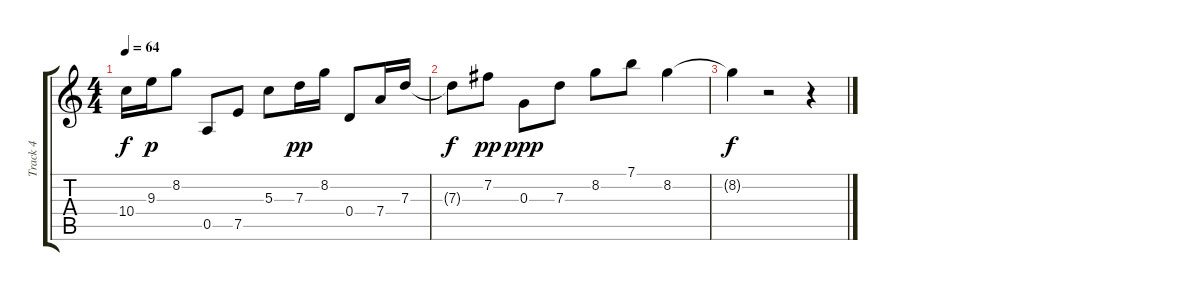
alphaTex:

\track ("Track 4" "Track 4") {instrument acousticguitarsteel}
\staff {score tabs}
\tuning (E4 B3 G3 D3 A2 E2) {hide}
\ts (4 4)
\tempo 64
\clef g2
\ks c
10.4{t}.16{dy f} 9.3.16{dy p} 8.2.8 0.5.8 7.5.8 5.3.8 7.3.16{dy pp} 8.2.16 0.4.8 7.4.16 7.3.16 |
7.3{t}.8{dy f} 7.2.8{dy pp} 0.3.8{dy ppp} 7.3.8 8.2.8 7.1.8 8.2.4 |
8.2{t}.4{dy f} r.2 r.4
